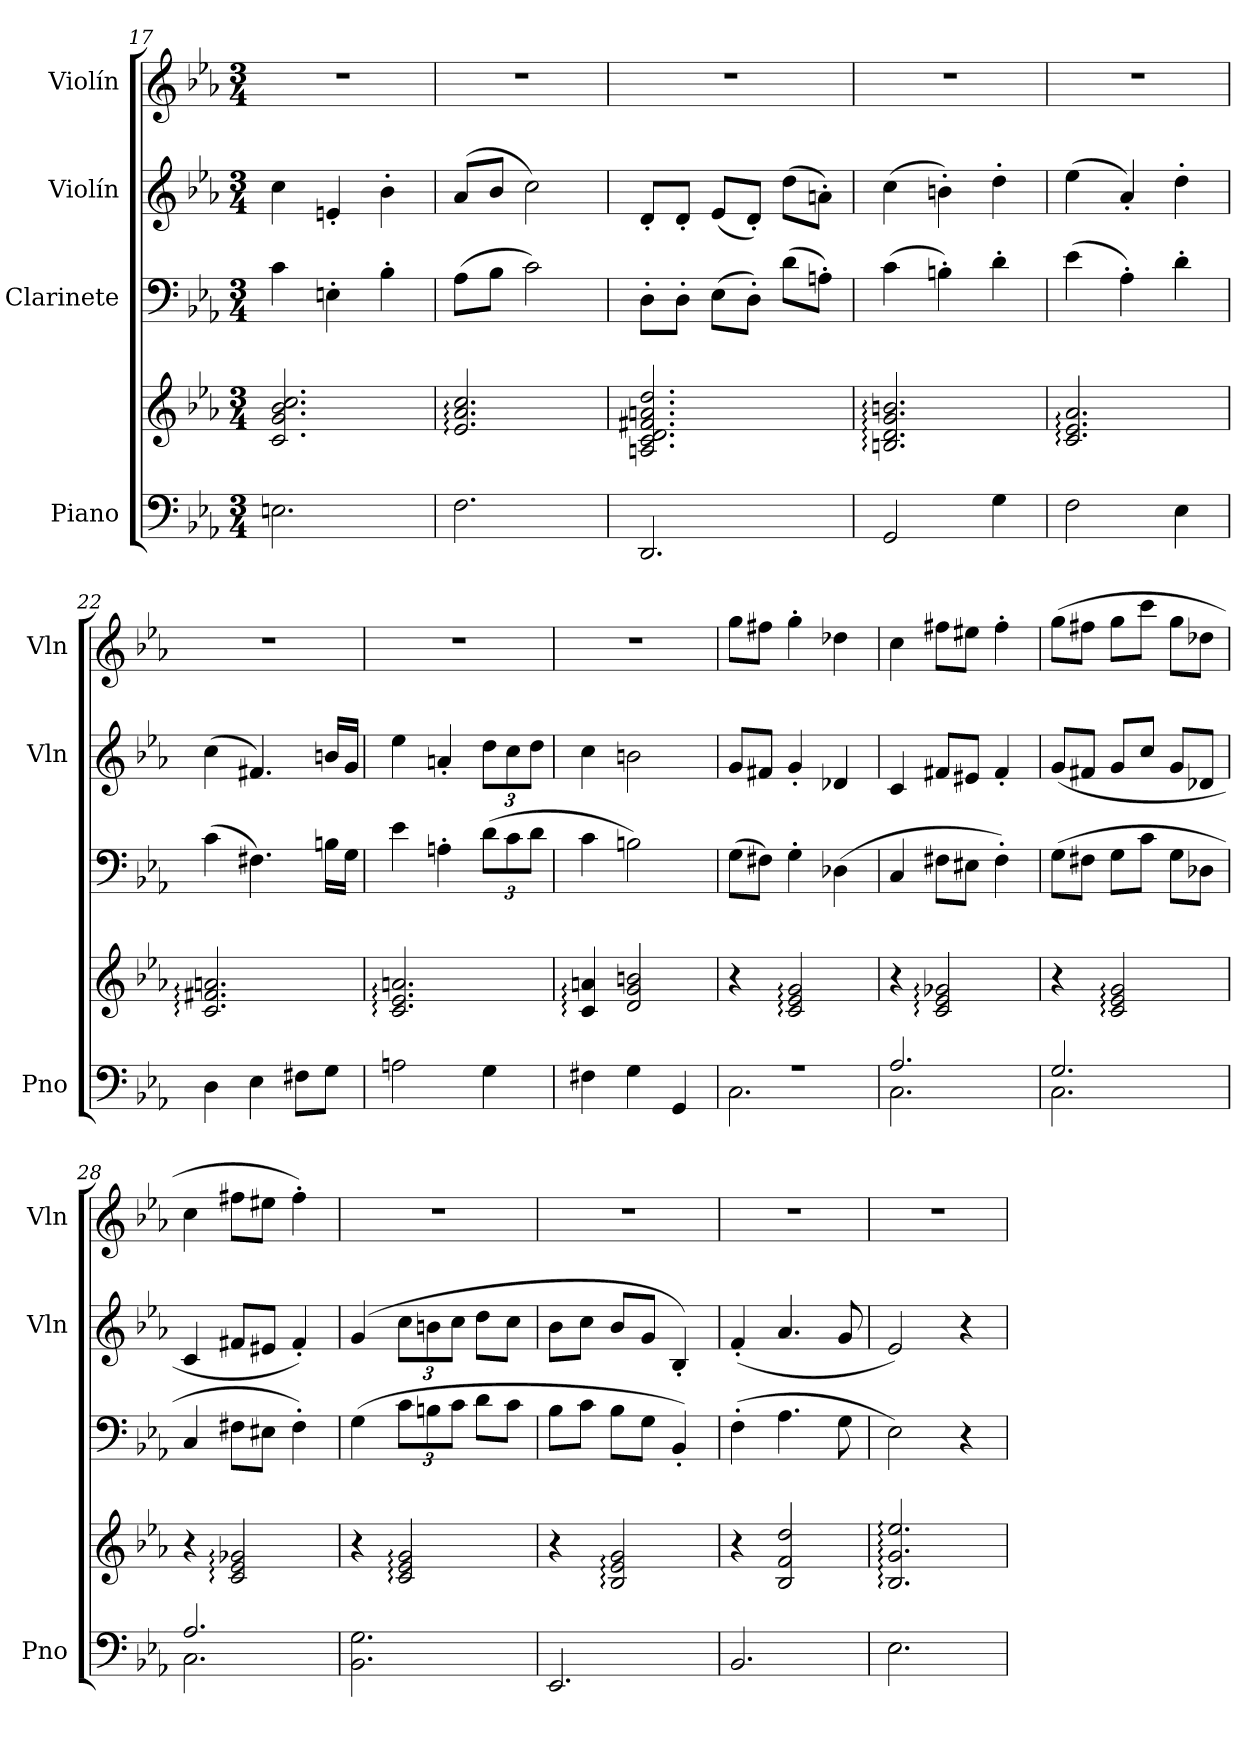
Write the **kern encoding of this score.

**kern	**kern	**kern	**kern	**kern
*part4	*part4	*part3	*part2	*part1
*staff5	*staff4	*staff3	*staff2	*staff1
*I"Piano	*	*I"Clarinete	*I"Violín	*I"Violín
*I'Pno	*	*	*I'Vln	*I'Vln
*clefF4	*clefG2	*clefF4	*clefG2	*clefG2
*k[b-e-a-]	*k[b-e-a-]	*k[b-e-a-]	*k[b-e-a-]	*k[b-e-a-]
*M3/4	*M3/4	*M3/4	*M3/4	*M3/4
=17	=17	=17	=17	=17
2.En\	2.c/ 2.g/ 2.b-/ 2.cc/	4c\	4cc\	2.r
.	.	4En'\	4en'/	.
.	.	4B-'\	4b-'\	.
=18	=18	=18	=18	=18
2.F\	2.e-/: 2.a-/: 2.cc/:	(>8A-\L	(>8a-/L	2.r
.	.	8B-\J	8b-/J	.
.	.	2c\)	2cc\)	.
=19	=19	=19	=19	=19
2.DD/	2.An/ 2.c/ 2.d/ 2.f#X/ 2.an/ 2.dd/	8D'\L	8d'/L	2.r
.	.	8D'\J	8d'/J	.
.	.	(>8E-\L	(<8e-/L	.
.	.	8D'\J)	8d'/J)	.
.	.	(>8d\L	(>8dd\L	.
.	.	8An'\J)	8an'\J)	.
=20	=20	=20	=20	=20
2GG/	2.Bn/: 2.d/: 2.g/: 2.bn/:	(>4c\	(>4cc\	2.r
.	.	4Bn'\)	4bn'\)	.
4G\	.	4d'\	4dd'\	.
=21	=21	=21	=21	=21
2F\	2.c/: 2.e-/: 2.a-/:	(>4e-\	(>4ee-\	2.r
.	.	4A-'\)	4a-'/)	.
4E-\	.	4d'\	4dd'\	.
!!LO:LB:g=z
=22	=22	=22	=22	=22
4D\	2.c/: 2.f#X/: 2.an/:	(>4c\	(>4cc\	2.r
4E-\	.	4.F#X\)	4.f#X/)	.
8F#X\L	.	.	.	.
8G\J	.	16Bn\LL	16bn/LL	.
.	.	16G\JJ	16g/JJ	.
=23	=23	=23	=23	=23
2An\	2.c/: 2.e-/: 2.an/:	4e-\	4ee-\	2.r
.	.	4An'\	4an'/	.
*	*	*Xbrackettup	*Xbrackettup	*
4G\	.	(>12d\L	12dd\L	.
.	.	12c\	12cc\	.
.	.	12d\J	12dd\J	.
=24	=24	=24	=24	=24
*	*	*	*	*^
4F#X\	4c/: 4an/:	4c\	4cc\	2.r	4ryy
*	*	*	*	*MM90	*
4G\	2d/ 2g/ 2bn/	2Bn\)	2bn\	.	2ryy
4GG/	.	.	.	.	.
*	*	*	*	*v	*v
=25	=25	=25	=25	=25
*	*	*	*	*MM120
*^	*	*	*	*
2.r	2.C\	4r	(>8G\L	8g/L	8gg\L
.	.	.	8F#X\J)	8f#X/J	8ff#X\J
.	.	2c/: 2e-/: 2g/:	4G'\	4g'/	4gg'\
.	.	.	(>4D-X\	4d-X/	4dd-X\
=26	=26	=26	=26	=26	=26
2.A-/	2.C\	4r	4C/	4c/	4cc\
.	.	2c/: 2e-/: 2g-X/:	8F#X\L	8f#X/L	8ff#X\L
.	.	.	8E#X\J	8e#X/J	8ee#X\J
.	.	.	4F#'\)	4f#'/	4ff#'\
!!LO:LB:g=z
=27	=27	=27	=27	=27	=27
2.G/	2.C\	4r	(>8G\L	(<8g/L	(>8gg\L
.	.	.	8F#X\J	8f#X/J	8ff#X\J
.	.	2c/: 2e-/: 2g/:	8G\L	8g/L	8gg\L
.	.	.	8c\J	8cc/J	8ccc\J
.	.	.	8G\L	8g/L	8gg\L
.	.	.	8D-X\J	8d-X/J	8dd-X\J
=28	=28	=28	=28	=28	=28
2.A-/	2.C\	4r	4C/	4c/	4cc\
.	.	2c/: 2e-/: 2g-X/:	8F#X\L	8f#X/L	8ff#X\L
.	.	.	8E#X\J	8e#X/J	8ee#X\J
.	.	.	4F#'\)	4f#'/)	4ff#'\)
*v	*v	*	*	*	*
=29	=29	=29	=29	=29
2.BB-\ 2.G\	4r	(>4G\	(>4g/	2.r
.	2c/: 2e-/: 2g/:	12c\L	12cc\L	.
.	.	12Bn\	12bn\	.
.	.	12c\J	12cc\J	.
.	.	8d\L	8dd\L	.
.	.	8c\J	8cc\J	.
=30	=30	=30	=30	=30
*	*	*	*	*^
2.EE-/	4r	8B-\L	8b-\L	2.r	4.ryy
.	.	8c\J	8cc\J	.	.
.	2B-/: 2e-/: 2g/:	8B-\L	8b-/L	.	.
*	*	*	*	*MM110	*
.	.	8G\J	8g/J	.	4.ryy
.	.	4BB-'/)	4B-'/)	.	.
*	*	*	*	*v	*v
=31	=31	=31	=31	=31
*	*	*	*	*MM120
2.BB-/	4r	(>4F'\	(<4f'/	2.r
.	2B-/ 2f/ 2dd/	4.A-\	4.a-/	.
.	.	8G\	8g/	.
=32	=32	=32	=32	=32
2.E-\	2.B-/: 2.g/: 2.ee-/:	2E-\)	2e-/)	2.r
.	.	4r	4r	.
=	=	=	=	=
*-	*-	*-	*-	*-
